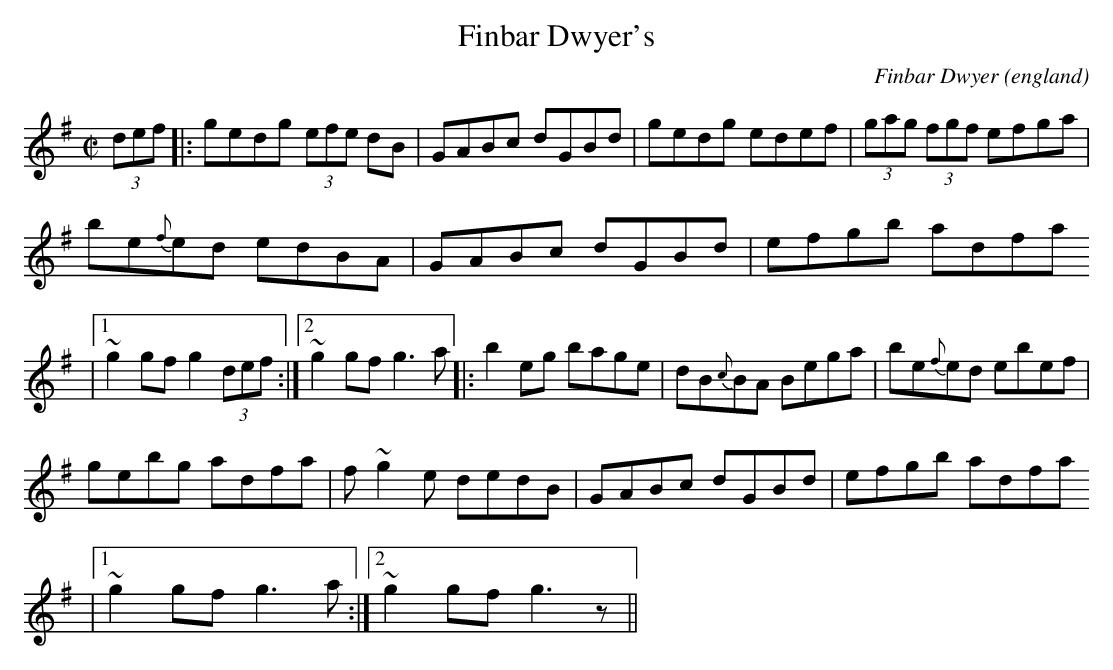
X:1
T:Finbar Dwyer's
O:england
M:C|
L:1/8
C:Finbar Dwyer
K:G
(3def |: gedg (3efe dB | GABc dGBd | gedg edef | (3gag (3fgf efga |
be{f}ed edBA | GABc dGBd | efgb adfa
|1 ~g2gf g2 (3def :|2 ~g2gf g3a |:\
b2eg bage | dB{c}BA Bega | be{f}ed ebef |
gebg adfa | f~g2e dedB |GABc dGBd | efgb adfa
|1 ~g2gf g3a :|2 ~g2gf g3z ||
